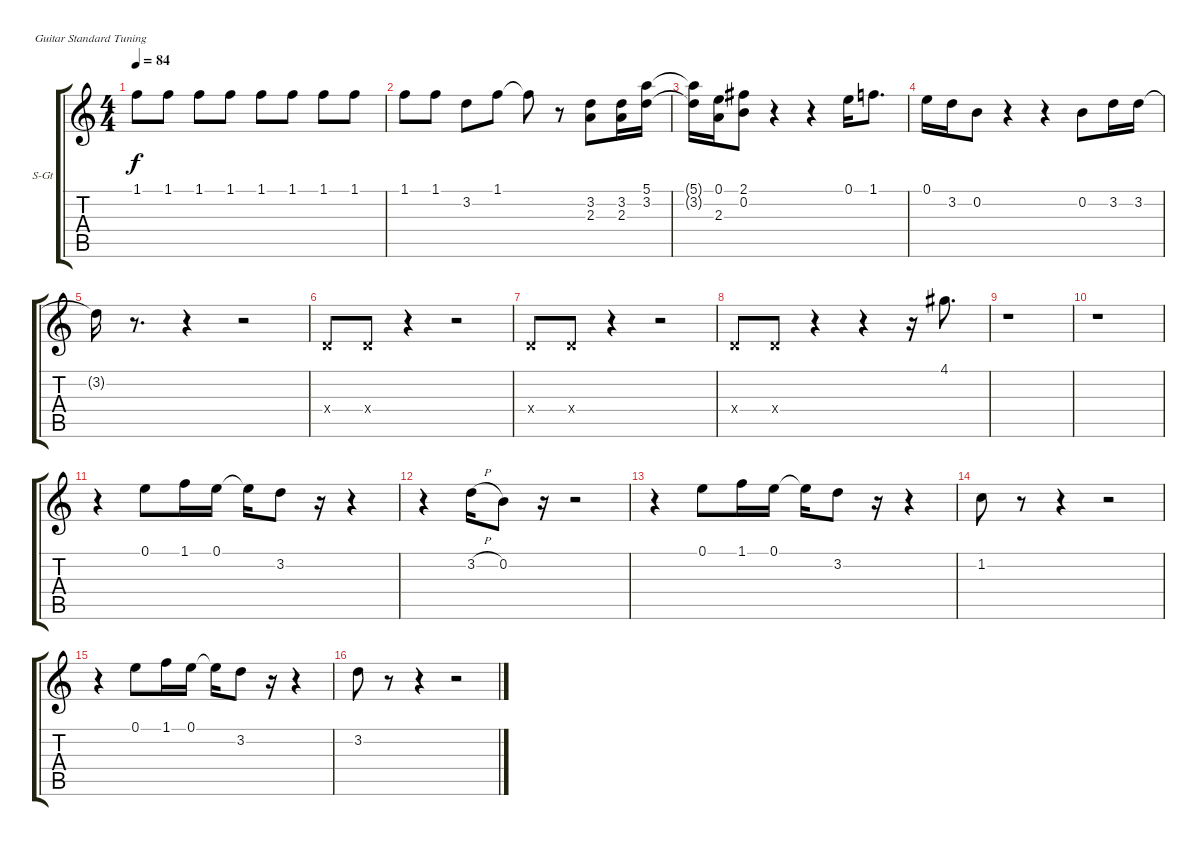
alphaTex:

\bracketExtendMode groupsimilarinstruments
\firstSystemTrackNameOrientation horizontal
\otherSystemsTrackNameOrientation horizontal
\track ("Vocal" "S-Gt") {instrument synthvoice}
\staff {score tabs}
\tuning (E4 B3 G3 D3 A2 E2)
\displaytranspose 12
\ts (4 4)
\tempo 84
\clef g2
\ks c
1.1.8{dy f} 1.1.8 1.1.8 1.1.8 1.1.8 1.1.8 1.1.8 1.1.8 |
1.1.8 1.1.8 3.2.8 1.1.8 1.1{t}.8 r.8 (3.2 2.3).8 (3.2 2.3).16 (5.1 3.2).16 |
(5.1{t} 3.2{t}).16 (0.1 2.3).16 (2.1 0.2).8 r.4 r.4 0.1.16 1.1.8{d} |
0.1.16 3.2.16 0.2.8 r.4 r.4 0.2.8 3.2.16 3.2.16 |
3.2{t}.16 r.8{d} r.4 r.2 |
0.4{x}.8 0.4{x}.8 r.4 r.2 |
0.4{x}.8 0.4{x}.8 r.4 r.2 |
0.4{x}.8 0.4{x}.8 r.4 r.4 r.16 4.1.8{d} |
r.1 |
r.1 |
r.4 0.1.8 1.1.16 0.1.16 0.1{t}.16 3.2.8 r.16 r.4 |
r.4 3.2{h}.16 0.2.8 r.16 r.2 |
r.4 0.1.8 1.1.16 0.1.16 0.1{t}.16 3.2.8 r.16 r.4 |
1.2.8 r.8 r.4 r.2 |
r.4 0.1.8 1.1.16 0.1.16 0.1{t}.16 3.2.8 r.16 r.4 |
3.2.8 r.8 r.4 r.2
